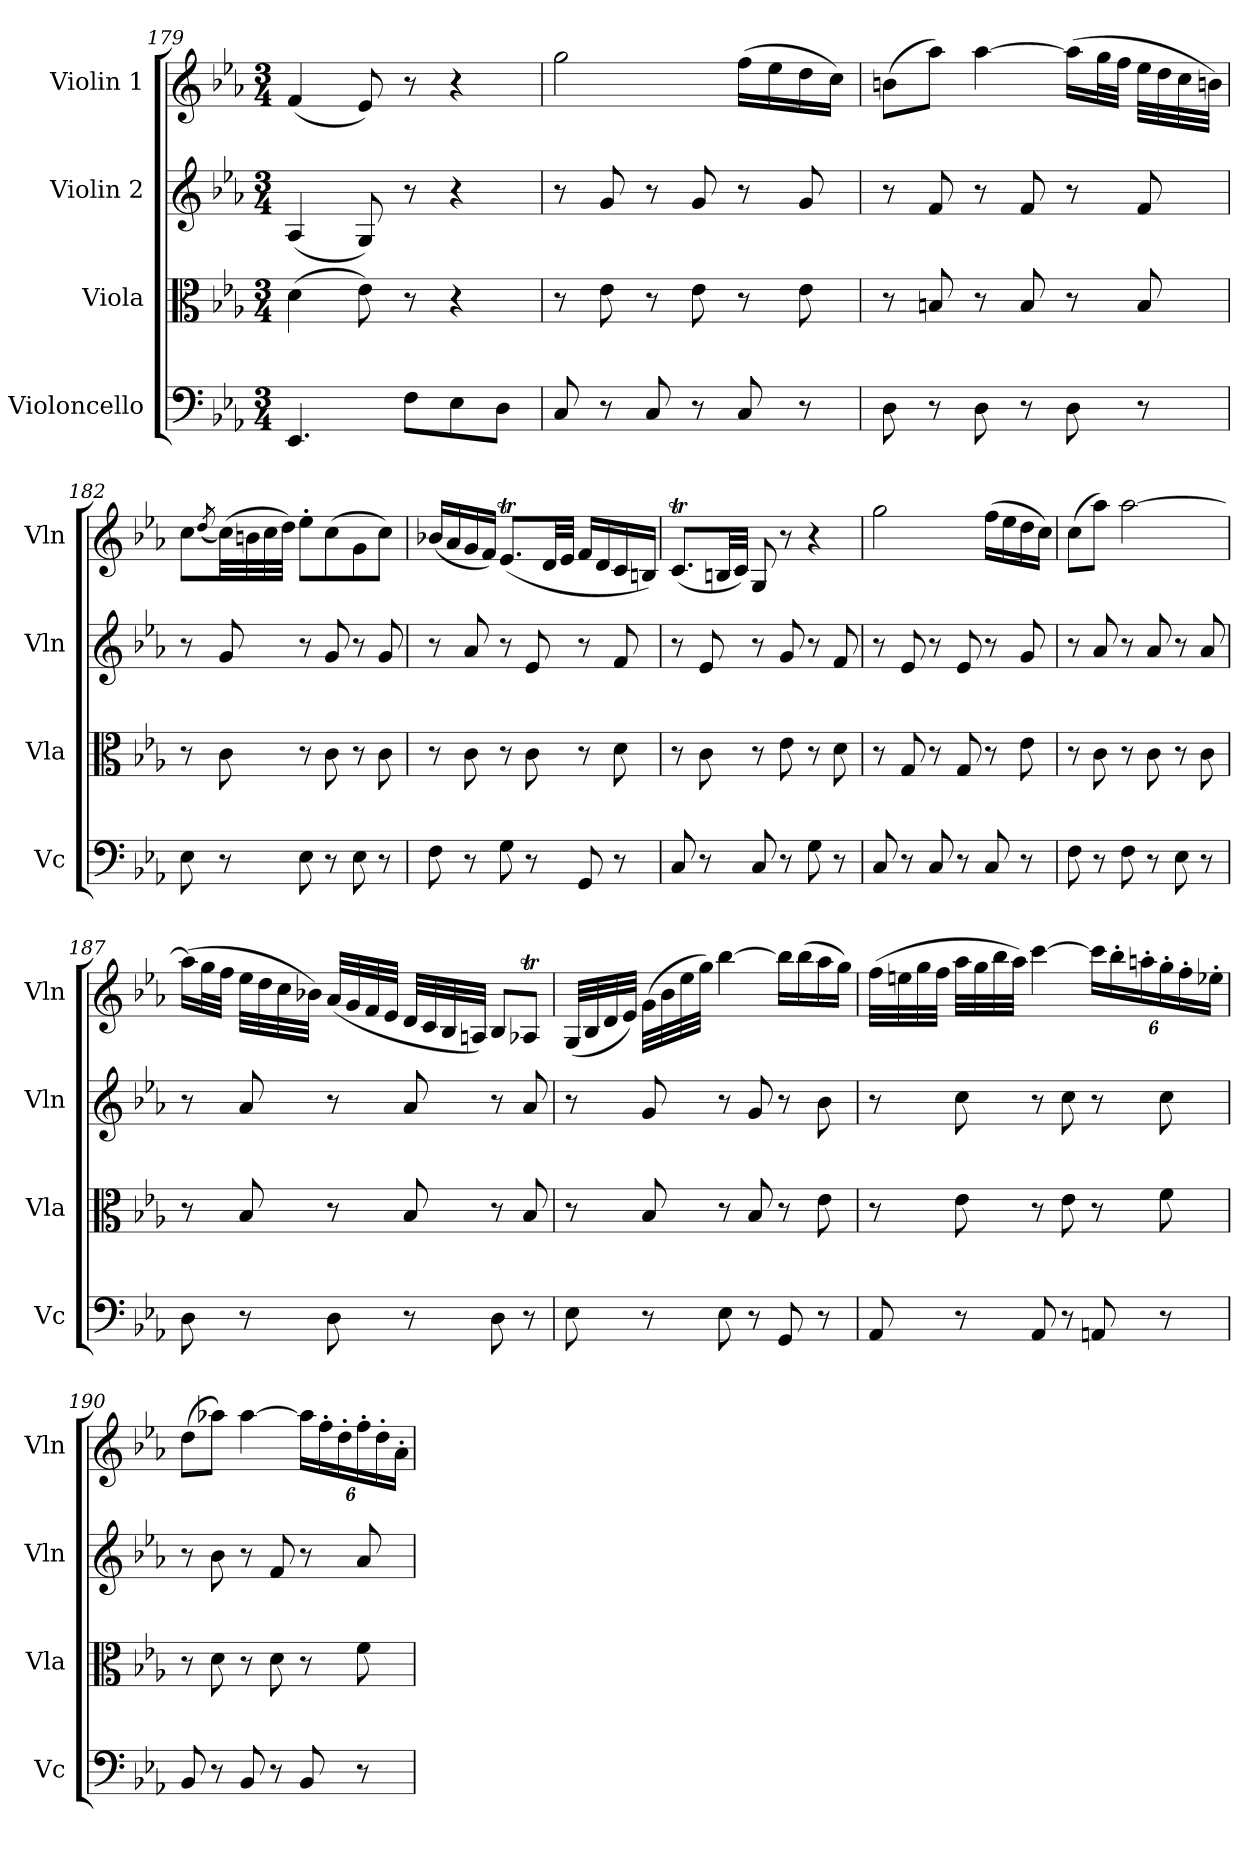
**kern	**kern	**kern	**kern
*part4	*part3	*part2	*part1
*staff4	*staff3	*staff2	*staff1
*I"Violoncello	*I"Viola	*I"Violin 2	*I"Violin 1
*I'Vc	*I'Vla	*I'Vln	*I'Vln
*clefF4	*clefC3	*clefG2	*clefG2
*k[b-e-a-]	*k[b-e-a-]	*k[b-e-a-]	*k[b-e-a-]
*M3/4	*M3/4	*M3/4	*M3/4
=179	=179	=179	=179
4.EE-/	(>4d\	(<4A-/	(<4f/
.	8e-\)	8G/)	8e-/)
8F\L	8r	8r	8r
8E-\	4r	4r	4r
8D\J	.	.	.
=180	=180	=180	=180
8C/	8r	8r	2gg\
8r	8e-\	8g/	.
8C/	8r	8r	.
8r	8e-\	8g/	.
8C/	8r	8r	(>16ff\LL
.	.	.	16ee-\
8r	8e-\	8g/	16dd\
.	.	.	16cc\JJ)
=181	=181	=181	=181
8D\	8r	8r	(>8bn\L
8r	8Bn/	8f/	8aa-\J)
8D\	8r	8r	[4aa-\
8r	8B/	8f/	.
8D\	8r	8r	(>16aa-\LL]
.	.	.	32gg\L
.	.	.	32ff\JJJ
8r	8B/	8f/	32ee-\LLL
.	.	.	32dd\
.	.	.	32cc\
.	.	.	32bn\JJJ)
=182	=182	=182	=182
8E-\	8r	8r	8cc\L
.	.	.	(<8qdd/
8r	8c\	8g/	(>32cc\LL)
.	.	.	32bn\
.	.	.	32cc\
.	.	.	32dd\JJJ)
8E-\	8r	8r	8ee-'\L
8r	8c\	8g/	(>8cc\
8E-\	8r	8r	8g\
8r	8c\	8g/	8cc\J)
!!LO:LB:g=z
=183	=183	=183	=183
8F\	8r	8r	(<16b-X/LL
.	.	.	16a-/
8r	8c\	8a-/	16g/
.	.	.	16f/JJ)
8G\	8r	8r	(<8.e-T/L
8r	8c\	8e-/	.
.	.	.	32d/LL
.	.	.	32e-/JJJ
8GG/	8r	8r	16f/LL
.	.	.	16d/
8r	8d\	8f/	16c/
.	.	.	16Bn/JJ)
=184	=184	=184	=184
8C/	8r	8r	(<8.cT/L
8r	8c\	8e-/	.
.	.	.	32Bn/LL
.	.	.	32c/JJJ)
8C/	8r	8r	8G/
8r	8e-\	8g/	8r
8G\	8r	8r	4r
8r	8d\	8f/	.
=185	=185	=185	=185
8C/	8r	8r	2gg\
8r	8G/	8e-/	.
8C/	8r	8r	.
8r	8G/	8e-/	.
8C/	8r	8r	(>16ff\LL
.	.	.	16ee-\
8r	8e-\	8g/	16dd\
.	.	.	16cc\JJ)
=186	=186	=186	=186
8F\	8r	8r	(>8cc\L
8r	8c\	8a-/	8aa-\J)
8F\	8r	8r	[2aa-\
8r	8c\	8a-/	.
8E-\	8r	8r	.
8r	8c\	8a-/	.
!!LO:LB:g=z
=187	=187	=187	=187
8D\	8r	8r	(>16aa-\LL]
.	.	.	32gg\L
.	.	.	32ff\JJJ
8r	8B-/	8a-/	32ee-\LLL
.	.	.	32dd\
.	.	.	32cc\
.	.	.	32b-X\JJJ)
8D\	8r	8r	(<32a-/LLL
.	.	.	32g/
.	.	.	32f/
.	.	.	32e-/JJJ
8r	8B-/	8a-/	32d/LLL
.	.	.	32c/
.	.	.	32B-/
.	.	.	32An/JJJ)
8D\	8r	8r	8B-/L
8r	8B-/	8a-/	8A-XT/J
=188	=188	=188	=188
8E-\	8r	8r	(<32G/LLL
.	.	.	32B-/
.	.	.	32d/
.	.	.	32e-/JJJ)
8r	8B-/	8g/	(>32g\LLL
.	.	.	32b-\
.	.	.	32ee-\
.	.	.	32gg\JJJ)
8E-\	8r	8r	[4bb-\
8r	8B-/	8g/	.
8GG/	8r	8r	16bb-\LL]
.	.	.	(>16bb-\
8r	8e-\	8b-\	16aa-\
.	.	.	16gg\JJ)
=189	=189	=189	=189
8AA-/	8r	8r	(>32ff\LLL
.	.	.	32een\
.	.	.	32gg\
.	.	.	32ff\JJJ
8r	8e-\	8cc\	32aa-\LLL
.	.	.	32gg\
.	.	.	32bb-\
.	.	.	32aa-\JJJ)
8AA-/	8r	8r	[4ccc\
8r	8e-\	8cc\	.
*	*	*	*Xbrackettup
8AAn/	8r	8r	24ccc\LL]
.	.	.	24bb-'\
.	.	.	24aan'\
8r	8f\	8cc\	24gg'\
.	.	.	24ff'\
.	.	.	24ee-X'\JJ
!!LO:PB:g=z
=190	=190	=190	=190
8BB-/	8r	8r	(>8dd\L
8r	8d\	8b-\	8aa-X\J)
8BB-/	8r	8r	[4aa-\
8r	8d\	8f/	.
8BB-/	8r	8r	24aa-\LL]
.	.	.	24ff'\
.	.	.	24dd'\
8r	8f\	8a-/	24ff'\
.	.	.	24dd'\
.	.	.	24a-'\JJ
=	=	=	=
*-	*-	*-	*-
